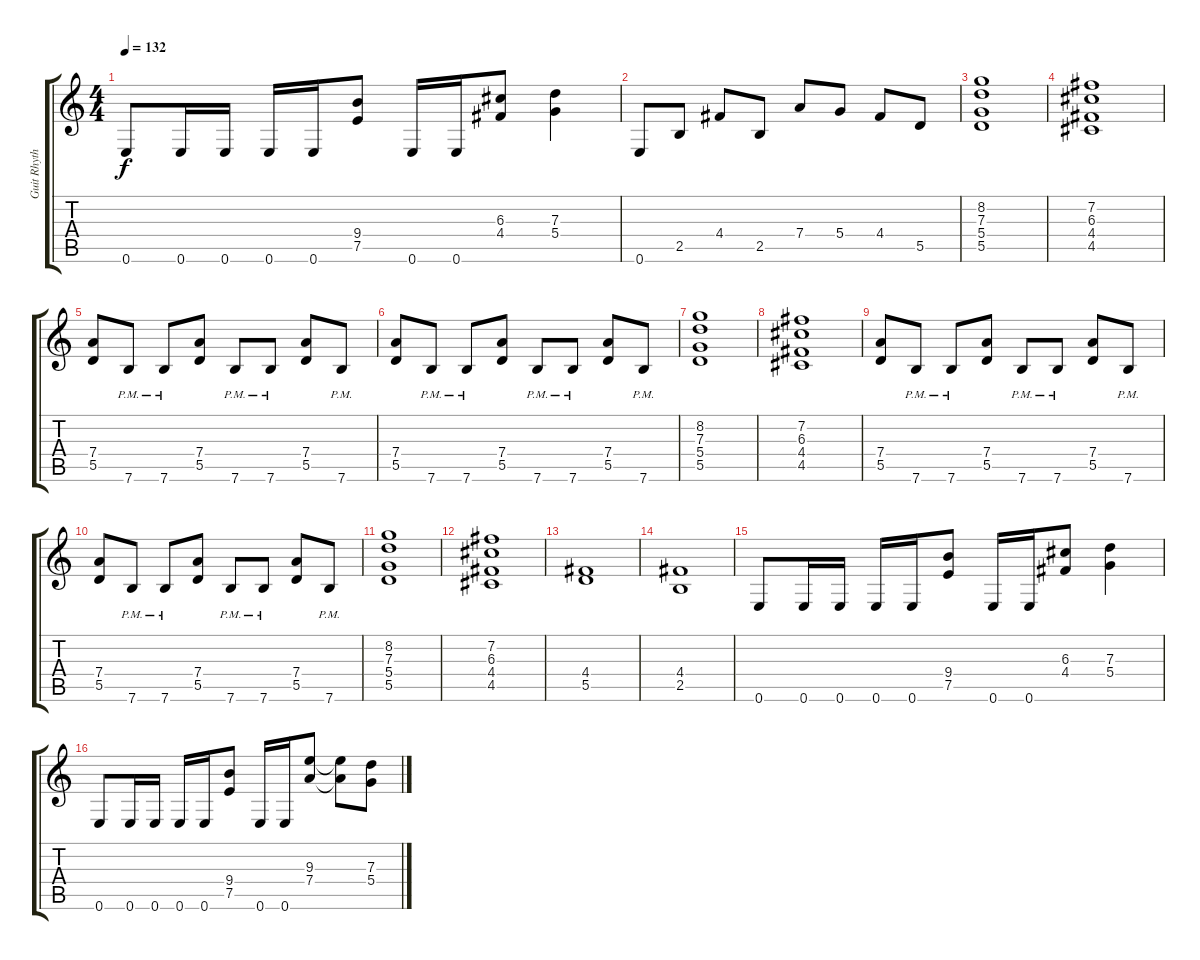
\track ("Guit Rhythm 2" "Guit Rhyth") {instrument overdrivenguitar}
\staff {score tabs}
\tuning (E4 B3 G3 D3 A2 E2) {hide}
\ts (4 4)
\tempo 132
\clef g2
\ks c
0.6.8{dy f} 0.6.16 0.6.16 0.6.16 0.6.16 (9.4 7.5).8 0.6.16 0.6.16 (6.3 4.4).8 (7.3 5.4).4 |
0.6.8 2.5.8 4.4.8 2.5.8 7.4.8 5.4.8 4.4.8 5.5.8 |
(8.2 7.3 5.4 5.5).1 |
(7.2 6.3 4.4 4.5).1 |
(7.4 5.5).8 7.6{pm}.8 7.6{pm}.8 (7.4 5.5).8 7.6{pm}.8 7.6{pm}.8 (7.4 5.5).8 7.6{pm}.8 |
(7.4 5.5).8 7.6{pm}.8 7.6{pm}.8 (7.4 5.5).8 7.6{pm}.8 7.6{pm}.8 (7.4 5.5).8 7.6{pm}.8 |
(8.2 7.3 5.4 5.5).1 |
(7.2 6.3 4.4 4.5).1 |
(7.4 5.5).8 7.6{pm}.8 7.6{pm}.8 (7.4 5.5).8 7.6{pm}.8 7.6{pm}.8 (7.4 5.5).8 7.6{pm}.8 |
(7.4 5.5).8 7.6{pm}.8 7.6{pm}.8 (7.4 5.5).8 7.6{pm}.8 7.6{pm}.8 (7.4 5.5).8 7.6{pm}.8 |
(8.2 7.3 5.4 5.5).1 |
(7.2 6.3 4.4 4.5).1 |
(4.4 5.5).1 |
(4.4 2.5).1 |
0.6.8 0.6.16 0.6.16 0.6.16 0.6.16 (9.4 7.5).8 0.6.16 0.6.16 (6.3 4.4).8 (7.3 5.4).4 |
0.6.8 0.6.16 0.6.16 0.6.16 0.6.16 (9.4 7.5).8 0.6.16 0.6.16 (9.3 7.4).8 (9.3{t} 7.4{t}).8 (7.3 5.4).8
